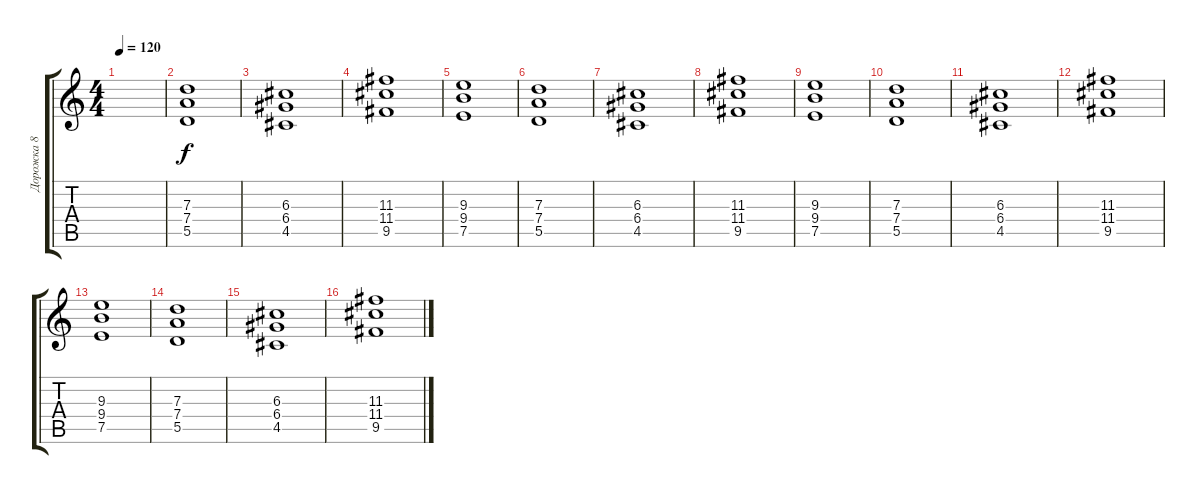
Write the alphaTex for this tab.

\track ("Дорожка 8" "Дорожка 8") {instrument overdrivenguitar}
\staff {score tabs}
\tuning (E4 B3 G3 D3 A2 E2) {hide}
\ts (4 4)
\tempo 120
\clef g2
\ks c
|
(7.3 7.4 5.5).1 |
(6.3 6.4 4.5).1 |
(11.3 11.4 9.5).1 |
(9.3 9.4 7.5).1 |
(7.3 7.4 5.5).1 |
(6.3 6.4 4.5).1 |
(11.3 11.4 9.5).1 |
(9.3 9.4 7.5).1 |
(7.3 7.4 5.5).1 |
(6.3 6.4 4.5).1 |
(11.3 11.4 9.5).1 |
(9.3 9.4 7.5).1 |
(7.3 7.4 5.5).1 |
(6.3 6.4 4.5).1 |
(11.3 11.4 9.5).1
